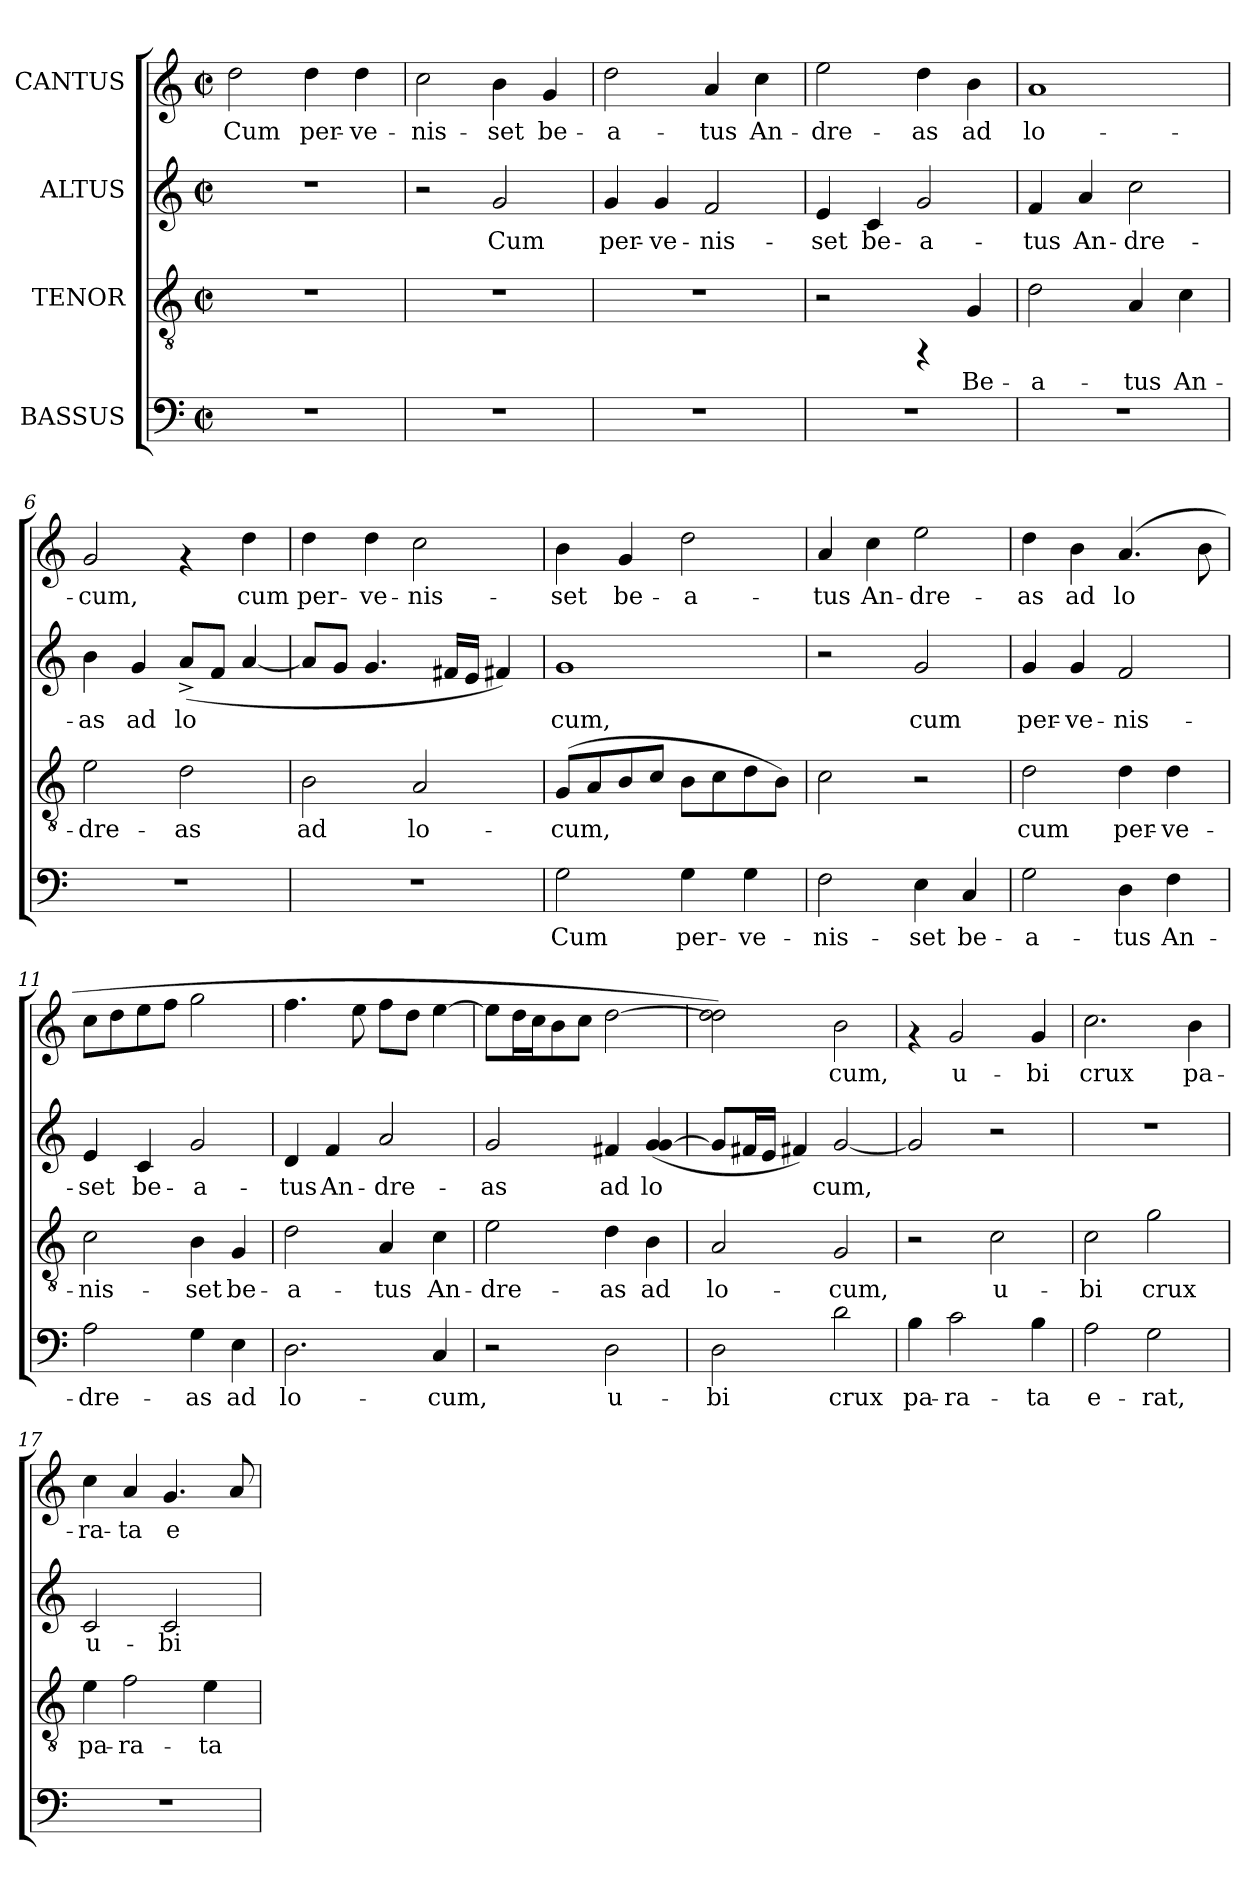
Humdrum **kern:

**kern	**text	**kern	**text	**kern	**text	**kern	**text
*part4	*part4	*part3	*part3	*part2	*part2	*part1	*part1
*staff4	*staff4	*staff3	*staff3	*staff2	*staff2	*staff1	*staff1
*I"BASSUS	*	*I"TENOR	*	*I"ALTUS	*	*I"CANTUS	*
!!LO:PB:g=z
*stria5	*	*stria5	*	*stria5	*	*stria5	*
*clefF4	*	*clefGv2	*	*clefG2	*	*clefG2	*
*k[]	*	*k[]	*	*k[]	*	*k[]	*
*C:	*	*C:	*	*C:	*	*C:	*
*M2/2	*	*M2/2	*	*M2/2	*	*M2/2	*
*met(c|)	*	*met(c|)	*	*met(c|)	*	*met(c|)	*
=1	=1	=1	=1	=1	=1	=1	=1
!	!	!	!	!	!	!	!LO:LY:b:cj
1r	.	1r	.	1r	.	2dd\	Cum
!	!	!	!	!	!	!	!LO:LY:b:cj
.	.	.	.	.	.	4dd\	per-
!	!	!	!	!	!	!	!LO:LY:b:cj
.	.	.	.	.	.	4dd\	-ve-
=2	=2	=2	=2	=2	=2	=2	=2
!	!	!	!	!	!	!	!LO:LY:b:cj
1r	.	1r	.	2r	.	2cc\	-nis-
!	!	!	!	!	!LO:LY:b:cj	!	!LO:LY:b:cj
.	.	.	.	2g/	Cum	4b\	-set
!	!	!	!	!	!	!	!LO:LY:b:cj
.	.	.	.	.	.	4g/	be-
=3	=3	=3	=3	=3	=3	=3	=3
!	!	!	!	!	!LO:LY:b:cj	!	!LO:LY:b:cj
1r	.	1r	.	4g/	per-	2dd\	-a-
!	!	!	!	!	!LO:LY:b:cj	!	!
.	.	.	.	4g/	-ve-	.	.
!	!	!	!	!	!LO:LY:b:cj	!	!LO:LY:b:cj
.	.	.	.	2f/	-nis-	4a/	-tus
!	!	!	!	!	!	!	!LO:LY:b:cj
.	.	.	.	.	.	4cc\	An-
=4	=4	=4	=4	=4	=4	=4	=4
!	!	!	!	!	!LO:LY:b:cj	!	!LO:LY:b:cj
1r	.	2r	.	4e/	-set	2ee\	-dre-
!	!	!	!	!	!LO:LY:b:cj	!	!
.	.	.	.	4c/	be-	.	.
!	!	!	!	!	!LO:LY:b:cj	!	!LO:LY:b:cj
.	.	4rFF	.	2g/	-a-	4dd\	-as
!	!	!	!LO:LY:b:cj	!	!	!	!LO:LY:b:cj
.	.	4G/	Be-	.	.	4b\	ad
=5	=5	=5	=5	=5	=5	=5	=5
!	!	!	!LO:LY:b:cj	!	!LO:LY:b:cj	!	!LO:LY:b:cj
1r	.	2d\	-a-	4f/	-tus	1a	lo-
!	!	!	!	!	!LO:LY:b:cj	!	!
.	.	.	.	4a/	An-	.	.
!	!	!	!LO:LY:b:cj	!	!LO:LY:b:cj	!	!
.	.	4A/	-tus	2cc\	-dre-	.	.
!	!	!	!LO:LY:b:cj	!	!	!	!
.	.	4c\	An-	.	.	.	.
=6	=6	=6	=6	=6	=6	=6	=6
!	!	!	!LO:LY:b:cj	!	!LO:LY:b:cj	!	!LO:LY:b:cj
1r	.	2e\	-dre-	4b\	-as	2g/	-cum,
!	!	!	!	!	!LO:LY:b:cj	!	!
.	.	.	.	4g/	ad	.	.
!	!	!	!LO:LY:b:cj	!	!LO:LY:b:cj	!	!
.	.	2d\	-as	(<8a^>/L	lo-	4rf	.
!	!	!	!	!	!LO:LY:b:cj	!	!
.	.	.	.	8f/J	--	.	.
!	!	!	!	!	!LO:LY:b:cj	!	!LO:LY:b:cj
.	.	.	.	[<4a/	--	4dd\	cum
=7	=7	=7	=7	=7	=7	=7	=7
!	!	!	!LO:LY:b:cj	!	!LO:LY:b:cj	!	!LO:LY:b:cj
1r	.	2B\	ad	8a/L]	--	4dd\	per-
!	!	!	!	!	!LO:LY:b:cj	!	!
.	.	.	.	8g/J	--	.	.
!	!	!	!	!	!LO:LY:b:cj	!	!LO:LY:b:cj
.	.	.	.	4.g/	--	4dd\	-ve-
!	!	!	!LO:LY:b:cj	!	!	!	!LO:LY:b:cj
.	.	2A/	lo-	.	.	2cc\	-nis-
!	!	!	!	!	!LO:LY:b:cj	!	!
.	.	.	.	16f#/L	--	.	.
!	!	!	!	!	!LO:LY:b:cj	!	!
.	.	.	.	16e/J	--	.	.
!	!	!	!	!	!LO:LY:b:cj	!	!
.	.	.	.	4f#X/)	--	.	.
!!LO:LB:g=z
=8	=8	=8	=8	=8	=8	=8	=8
!	!LO:LY:b:cj	!	!LO:LY:b:cj	!	!LO:LY:b:cj	!	!LO:LY:b:cj
2G\	Cum	(>8G/L	-cum,	1g	-cum,	4b\	-set
!	!	!	!LO:LY:b:cj	!	!	!	!
.	.	8A/	.	.	.	.	.
!	!	!	!LO:LY:b:cj	!	!	!	!LO:LY:b:cj
.	.	8B/	.	.	.	4g/	be-
!	!	!	!LO:LY:b:cj	!	!	!	!
.	.	8c/J	.	.	.	.	.
!	!LO:LY:b:cj	!	!LO:LY:b:cj	!	!	!	!LO:LY:b:cj
4G\	per-	8B\L	.	.	.	2dd\	-a-
!	!	!	!LO:LY:b:cj	!	!	!	!
.	.	8c\	.	.	.	.	.
!	!LO:LY:b:cj	!	!LO:LY:b:cj	!	!	!	!
4G\	-ve-	8d\	.	.	.	.	.
!	!	!	!LO:LY:b:cj	!	!	!	!
.	.	8B\J)	.	.	.	.	.
=9	=9	=9	=9	=9	=9	=9	=9
!	!LO:LY:b:cj	!	!LO:LY:b:cj	!	!	!	!LO:LY:b:cj
2F\	-nis-	2c\	.	2r	.	4a/	-tus
!	!	!	!	!	!	!	!LO:LY:b:cj
.	.	.	.	.	.	4cc\	An-
!	!LO:LY:b:cj	!	!	!	!LO:LY:b:cj	!	!LO:LY:b:cj
4E\	-set	2r	.	2g/	cum	2ee\	-dre-
!	!LO:LY:b:cj	!	!	!	!	!	!
4C/	be-	.	.	.	.	.	.
=10	=10	=10	=10	=10	=10	=10	=10
!	!LO:LY:b:cj	!	!LO:LY:b:cj	!	!LO:LY:b:cj	!	!LO:LY:b:cj
2G\	-a-	2d\	cum	4g/	per-	4dd\	-as
!	!	!	!	!	!LO:LY:b:cj	!	!LO:LY:b:cj
.	.	.	.	4g/	-ve-	4b\	ad
!	!LO:LY:b:cj	!	!LO:LY:b:cj	!	!LO:LY:b:cj	!	!LO:LY:b:cj
4D\	-tus	4d\	per-	2f/	-nis-	(>4.a/	lo-
!	!LO:LY:b:cj	!	!LO:LY:b:cj	!	!	!	!
4F\	An-	4d\	-ve-	.	.	.	.
!	!	!	!	!	!	!	!LO:LY:b:cj
.	.	.	.	.	.	8b\	--
=11	=11	=11	=11	=11	=11	=11	=11
!	!LO:LY:b:cj	!	!LO:LY:b:cj	!	!LO:LY:b:cj	!	!LO:LY:b:cj
2A\	-dre-	2c\	-nis-	4e/	-set	8cc\L	--
!	!	!	!	!	!	!	!LO:LY:b:cj
.	.	.	.	.	.	8dd\	--
!	!	!	!	!	!LO:LY:b:cj	!	!LO:LY:b:cj
.	.	.	.	4c/	be-	8ee\	--
!	!	!	!	!	!	!	!LO:LY:b:cj
.	.	.	.	.	.	8ff\J	--
!	!LO:LY:b:cj	!	!LO:LY:b:cj	!	!LO:LY:b:cj	!	!LO:LY:b:cj
4G\	-as	4B\	-set	2g/	-a-	2gg\	--
!	!LO:LY:b:cj	!	!LO:LY:b:cj	!	!	!	!
4E\	ad	4G/	be-	.	.	.	.
=12	=12	=12	=12	=12	=12	=12	=12
!	!LO:LY:b:cj	!	!LO:LY:b:cj	!	!LO:LY:b:cj	!	!LO:LY:b:cj
2.D\	lo-	2d\	-a-	4d/	-tus	4.ff\	--
!	!	!	!	!	!LO:LY:b:cj	!	!
.	.	.	.	4f/	An-	.	.
!	!	!	!	!	!	!	!LO:LY:b:cj
.	.	.	.	.	.	8ee\	--
!	!	!	!LO:LY:b:cj	!	!LO:LY:b:cj	!	!LO:LY:b:cj
.	.	4A/	-tus	2a/	-dre-	8ff\L	--
!	!	!	!	!	!	!	!LO:LY:b:cj
.	.	.	.	.	.	8dd\J	--
!	!LO:LY:b:cj	!	!LO:LY:b:cj	!	!	!	!LO:LY:b:cj
4C/	-cum,	4c\	An-	.	.	[>4ee\	--
=13	=13	=13	=13	=13	=13	=13	=13
!	!	!	!LO:LY:b:cj	!	!LO:LY:b:cj	!	!LO:LY:b:cj
2r	.	2e\	-dre-	2g/	-as	8ee\L]	--
!	!	!	!	!	!	!	!LO:LY:b:cj
.	.	.	.	.	.	16dd\	--
!	!	!	!	!	!	!	!LO:LY:b:cj
.	.	.	.	.	.	16cc\	--
!	!	!	!	!	!	!	!LO:LY:b:cj
.	.	.	.	.	.	8b\	--
!	!	!	!	!	!	!	!LO:LY:b:cj
.	.	.	.	.	.	8cc\J	--
!	!LO:LY:b:cj	!	!LO:LY:b:cj	!	!LO:LY:b:cj	!	!LO:LY:b:cj
2D\	u-	4d\	-as	4f#X/	ad	[>2dd\	--
!	!	!	!LO:LY:b:cj	!	!LO:LY:b:cj	!	!
.	.	4B\	ad	(<4g/ [<4g/	lo-	.	.
=14	=14	=14	=14	=14	=14	=14	=14
!	!LO:LY:b:cj	!	!LO:LY:b:cj	!	!LO:LY:b:cj	!	!LO:LY:b:cj
2D\	-bi	2A/	lo-	8g/L]	--	2dd\ 2dd\])	--
!	!	!	!	!	!LO:LY:b:cj	!	!
.	.	.	.	16f#/	--	.	.
!	!	!	!	!	!LO:LY:b:cj	!	!
.	.	.	.	16e/J	--	.	.
!	!	!	!	!	!LO:LY:b:cj	!	!
.	.	.	.	4f#X/)	--	.	.
!	!LO:LY:b:cj	!	!LO:LY:b:cj	!	!LO:LY:b:cj	!	!LO:LY:b:cj
2d\	crux	2G/	-cum,	[>2g/	-cum,	2b\	-cum,
!!LO:PB:g=z
=15	=15	=15	=15	=15	=15	=15	=15
!	!LO:LY:b:cj	!	!	!	!LO:LY:b:cj	!	!
4B\	pa-	2r	.	2g/]	.	4rf	.
!	!LO:LY:b:cj	!	!	!	!	!	!LO:LY:b:cj
2c\	-ra-	.	.	.	.	2g/	u-
!	!	!	!LO:LY:b:cj	!	!	!	!
.	.	2c\	u-	2r	.	.	.
!	!LO:LY:b:cj	!	!	!	!	!	!LO:LY:b:cj
4B\	-ta	.	.	.	.	4g/	-bi
=16	=16	=16	=16	=16	=16	=16	=16
!	!LO:LY:b:cj	!	!LO:LY:b:cj	!	!	!	!LO:LY:b:cj
2A\	e-	2c\	-bi	1r	.	2.cc\	crux
!	!LO:LY:b:cj	!	!LO:LY:b:cj	!	!	!	!
2G\	-rat,	2g\	crux	.	.	.	.
!	!	!	!	!	!	!	!LO:LY:b:cj
.	.	.	.	.	.	4b\	pa-
=17	=17	=17	=17	=17	=17	=17	=17
!	!	!	!LO:LY:b:cj	!	!LO:LY:b:cj	!	!LO:LY:b:cj
1r	.	4e\	pa-	2c/	u-	4cc\	-ra-
!	!	!	!LO:LY:b:cj	!	!	!	!LO:LY:b:cj
.	.	2f\	-ra-	.	.	4a/	-ta
!	!	!	!	!	!LO:LY:b:cj	!	!LO:LY:b:cj
.	.	.	.	2c/	-bi	4.g/	e-
!	!	!	!LO:LY:b:cj	!	!	!	!
.	.	4e\	-ta	.	.	.	.
!	!	!	!	!	!	!	!LO:LY:b:cj
.	.	.	.	.	.	8a/	--
=	=	=	=	=	=	=	=
*-	*-	*-	*-	*-	*-	*-	*-
